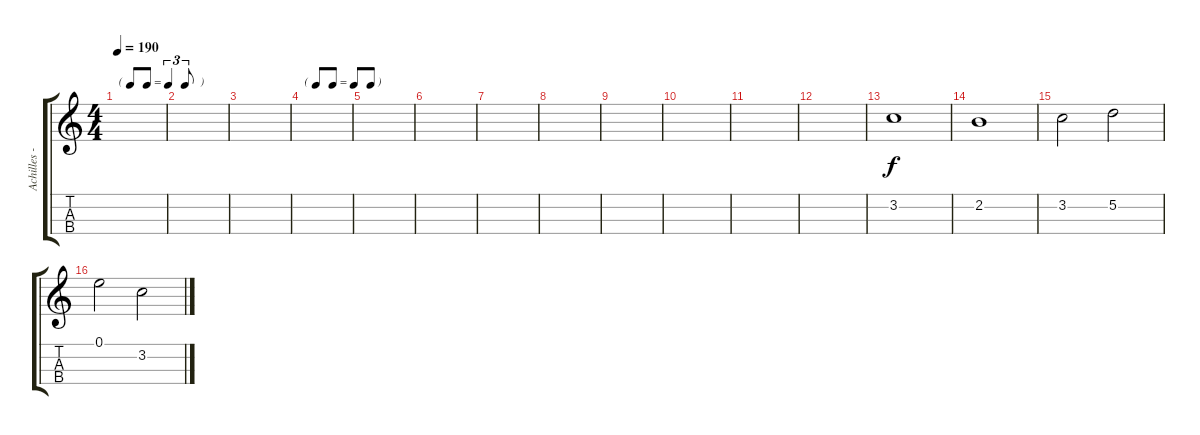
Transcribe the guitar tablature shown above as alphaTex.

\track ("Achilles - Violin" "Achilles -") {instrument violin}
\staff {score tabs}
\tuning (E5 A4 D4 G3) {hide}
\ts (4 4)
\tf triplet8th
\tempo 190
\clef g2
\ks c
|
|
|
\tf none
|
|
|
|
|
|
|
|
|
3.2.1{volume 14} |
2.2.1{volume 13} |
3.2.2 5.2.2 |
0.1.2 3.2.2
